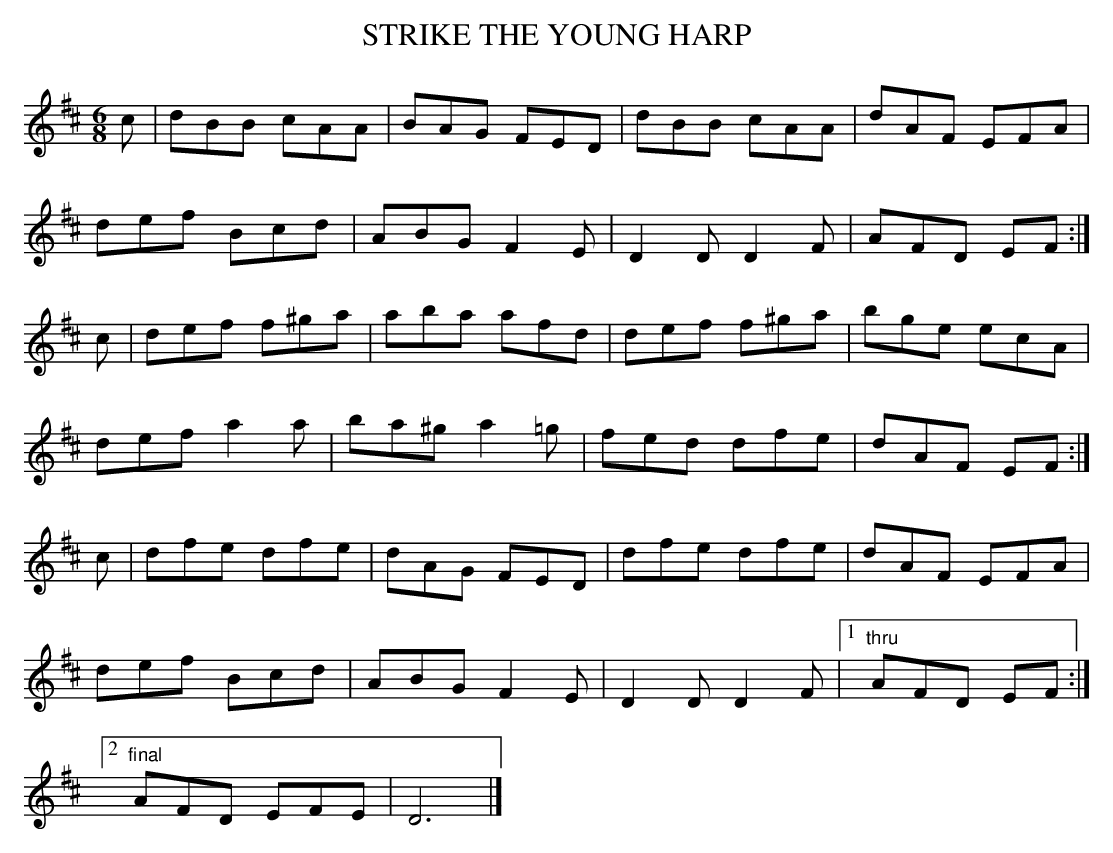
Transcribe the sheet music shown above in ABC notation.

X:1
T:STRIKE THE YOUNG HARP
Note no repeats in source - I replaced them (and created the
appropriate endings for the last part).
M:6/8
L:1/8
K:D % source key = C
c|dBB cAA|BAG FED|dBB cAA|dAF EFA|
def Bcd|ABG F2E|D2D D2F|AFD EF :|
c|def f^ga|aba afd|def f^ga|bge ecA|
def a2a|ba^g a2=g|fed dfe|dAF EF :|
c|dfe dfe|dAG FED|dfe dfe|dAF EFA|
def Bcd|ABG F2E|D2D D2F|1 "thru"AFD EF :|
[2 "final"AFD EFE|D6|]
